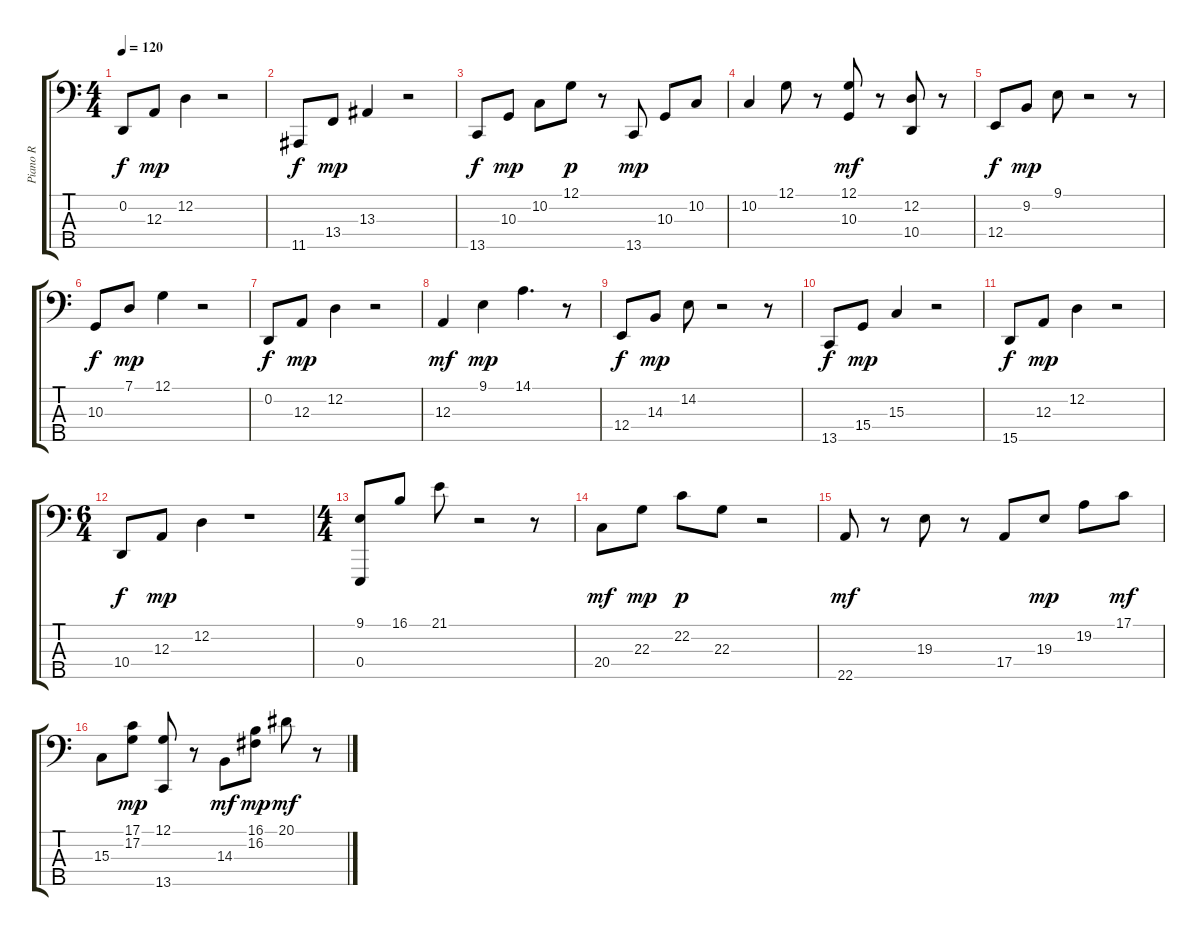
\track ("Piano R" "Piano R") {instrument acousticgrandpiano}
\staff {score tabs}
\tuning (G2 D2 A1 E1 B0) {hide}
\ts (4 4)
\tempo 120
\clef f4
\ks c
0.2.8{dy f} 12.3.8{dy mp} 12.2.4 r.2 |
11.5.8{dy f} 13.4.8{dy mp} 13.3.4 r.2 |
13.5.8{dy f} 10.3.8{dy mp} 10.2.8 12.1.8{dy p} r.8 13.5.8{dy mp} 10.3.8 10.2.8 |
10.2.4 12.1.8 r.8 (12.1 10.3).8{dy mf} r.8 (12.2 10.4).8 r.8 |
12.4.8{dy f} 9.2.8{dy mp} 9.1.8 r.2 r.8 |
10.3.8{dy f} 7.1.8{dy mp} 12.1.4 r.2 |
0.2.8{dy f} 12.3.8{dy mp} 12.2.4 r.2 |
12.3.4{dy mf} 9.1.4{dy mp} 14.1.4{d} r.8 |
12.4.8{dy f} 14.3.8{dy mp} 14.2.8 r.2 r.8 |
13.5.8{dy f} 15.4.8{dy mp} 15.3.4 r.2 |
15.5.8{dy f} 12.3.8{dy mp} 12.2.4 r.2 |
\ts (6 4)
10.4.8{dy f} 12.3.8{dy mp} 12.2.4 r.1 |
\ts (4 4)
(9.1 0.4).8 16.1.8 21.1.8 r.2 r.8 |
20.4.8{dy mf} 22.3.8{dy mp} 22.2.8{dy p} 22.3.8 r.2 |
22.5.8{dy mf} r.8 19.3.8 r.8 17.4.8 19.3.8{dy mp} 19.2.8 17.1.8{dy mf} |
15.3.8 (17.1 17.2).8{dy mp} (12.1 13.5).8 r.8 14.3.8{dy mf} (16.1 16.2).8{dy mp} 20.1.8{dy mf} r.8
